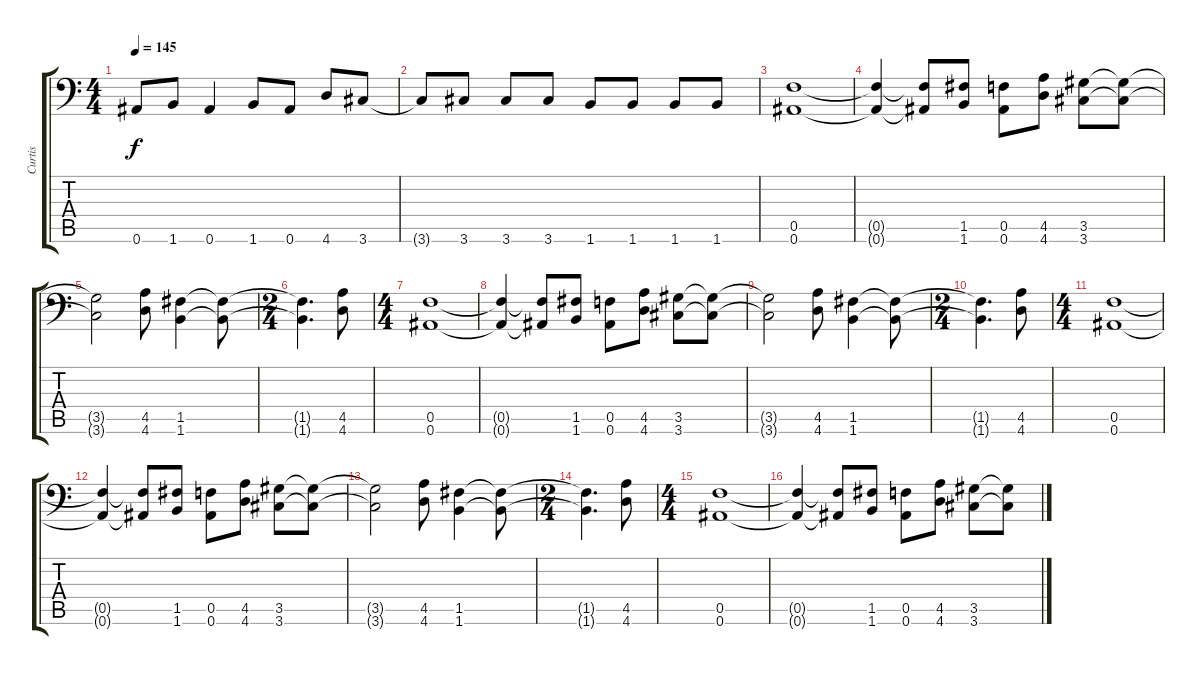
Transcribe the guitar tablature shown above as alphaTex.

\track ("Curtis" "Curtis") {instrument distortionguitar}
\staff {score tabs}
\tuning (C4 G3 Ab3 Bb2 F2 Bb1) {hide}
\ts (4 4)
\tempo 145
\clef f4
\ks c
0.6.8{dy f} 1.6.8 0.6.4 1.6.8 0.6.8 4.6.8 3.6.8 |
3.6{t}.8 3.6.8 3.6.8 3.6.8 1.6.8 1.6.8 1.6.8 1.6.8 |
(0.5 0.6).1 |
(0.5{t} 0.6{t}).4 (0.5{t} 0.6{t}).8 (1.5 1.6).8 (0.5 0.6).8 (4.5 4.6).8 (3.5 3.6).8 (3.5{t} 3.6{t}).8 |
(3.5{t} 3.6{t}).2 (4.5 4.6).8 (1.5 1.6).4 (1.5{t} 1.6{t}).8 |
\ts (2 4)
(1.5{t} 1.6{t}).4{d} (4.5 4.6).8 |
\ts (4 4)
(0.5 0.6).1 |
(0.5{t} 0.6{t}).4 (0.5{t} 0.6{t}).8 (1.5 1.6).8 (0.5 0.6).8 (4.5 4.6).8 (3.5 3.6).8 (3.5{t} 3.6{t}).8 |
(3.5{t} 3.6{t}).2 (4.5 4.6).8 (1.5 1.6).4 (1.5{t} 1.6{t}).8 |
\ts (2 4)
(1.5{t} 1.6{t}).4{d} (4.5 4.6).8 |
\ts (4 4)
(0.5 0.6).1 |
(0.5{t} 0.6{t}).4 (0.5{t} 0.6{t}).8 (1.5 1.6).8 (0.5 0.6).8 (4.5 4.6).8 (3.5 3.6).8 (3.5{t} 3.6{t}).8 |
(3.5{t} 3.6{t}).2 (4.5 4.6).8 (1.5 1.6).4 (1.5{t} 1.6{t}).8 |
\ts (2 4)
(1.5{t} 1.6{t}).4{d} (4.5 4.6).8 |
\ts (4 4)
(0.5 0.6).1 |
(0.5{t} 0.6{t}).4 (0.5{t} 0.6{t}).8 (1.5 1.6).8 (0.5 0.6).8 (4.5 4.6).8 (3.5 3.6).8 (3.5{t} 3.6{t}).8
